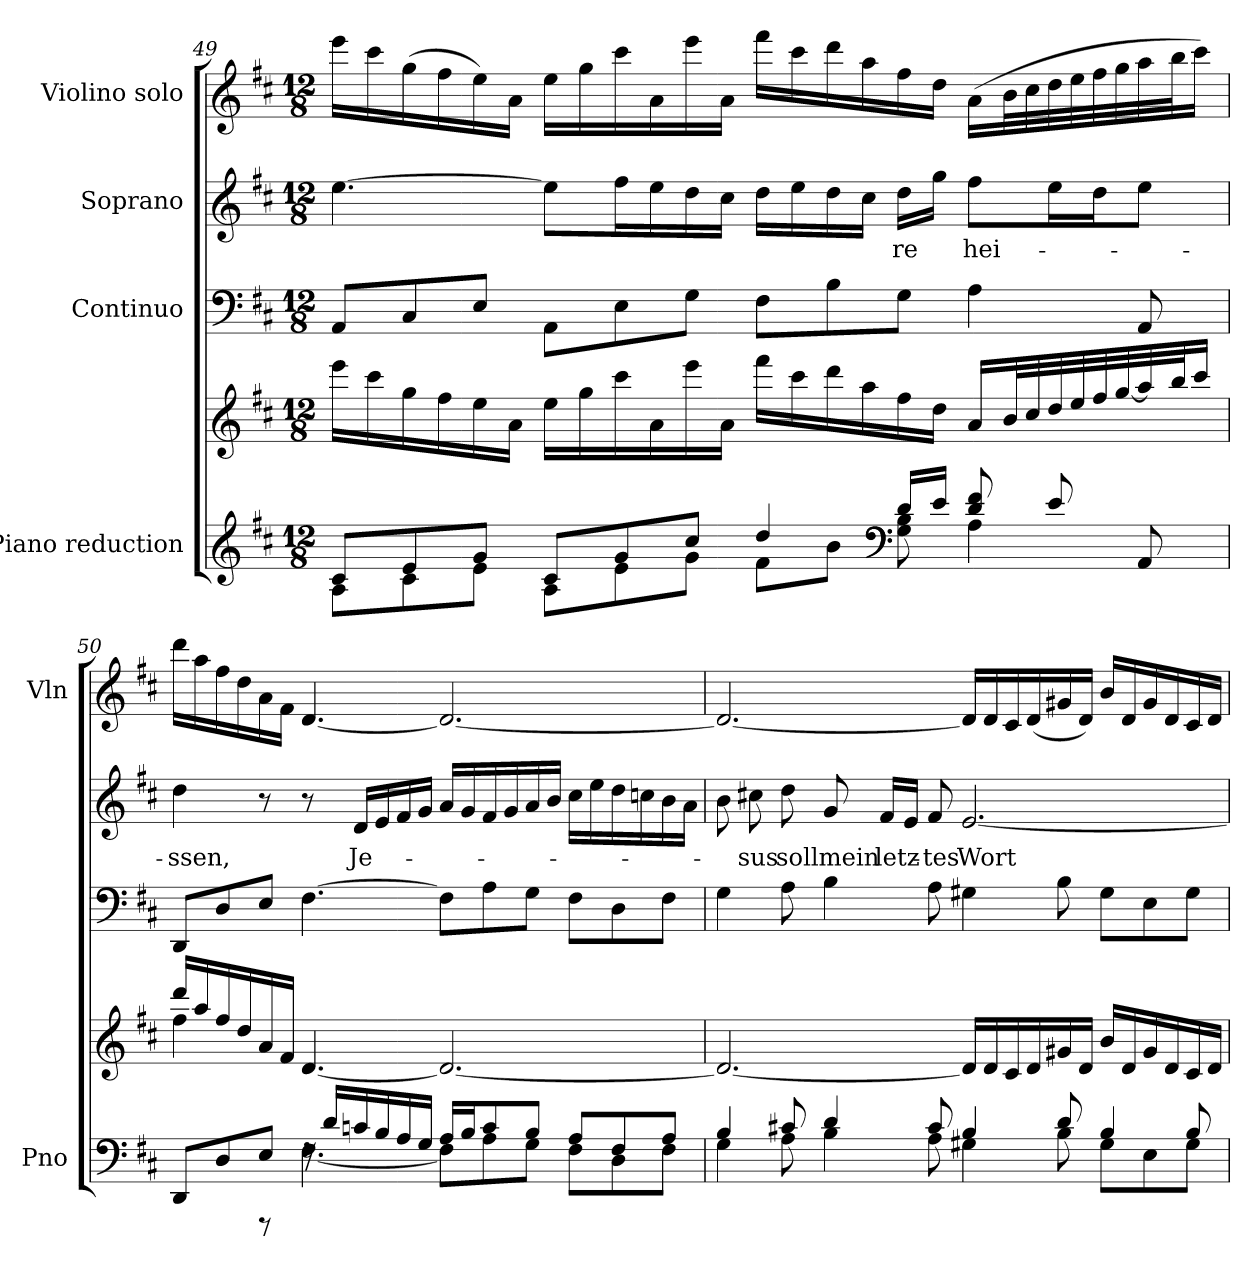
**kern	**kern	**kern	**kern	**text	**kern
*part4	*part4	*part3	*part2	*part2	*part1
*staff5	*staff4	*staff3	*staff2	*staff2	*staff1
*I"Piano reduction	*	*I"Continuo	*I"Soprano	*	*I"Violino solo
*I'Pno	*	*	*	*	*I'Vln
!!LO:PB:g=z
*clefG2	*clefG2	*clefF4	*clefG2	*	*clefG2
*k[f#c#]	*k[f#c#]	*k[f#c#]	*k[f#c#]	*	*k[f#c#]
*M12/8	*M12/8	*M12/8	*M12/8	*	*M12/8
=49	=49	=49	=49	=49	=49
*^	*^	*	*	*	*
8c#/L	8A\L	16eee\LL	4.ryy	8AA/L	[4.ee\	.	16eee\LL
.	.	16ccc#\	.	.	.	.	16ccc#\
8e/	8c#\	16gg\	.	8C#/	.	.	(>16gg\
.	.	16ff#\	.	.	.	.	16ff#\
8g/J	8e\J	16ee\	.	8E/J	.	.	16ee\)
.	.	16a\JJ	.	.	.	.	16a\JJ
*	*	*v	*v	*	*	*	*
8c#/L	8A\L	16ee\LL	8AA\L	8ee\L]	.	16ee\LL
.	.	16gg\	.	.	.	16gg\
8g/	8e\	16ccc#\	8E\	16ff#\L	.	16ccc#\
.	.	16a\	.	16ee\	.	16a\
8cc#/J	8g\J	16eee\	8G\J	16dd\	.	16eee\
.	.	16a\JJ	.	16cc#\JJ	.	16a\JJ
4dd/	8f#\L	16fff#\LL	8F#\L	16dd\LL	.	16fff#\LL
.	.	16ccc#\	.	16ee\	.	16ccc#\
.	8b\J	16ddd\	8B\	16dd\	.	16ddd\
.	.	16aa\	.	16cc#\JJ	.	16aa\
*clefF4	*	*	*	*	*	*
!	!	!	!	!	!LO:LY:b	!
16d/LL	8G\ 8B\	16ff#\	8G\J	16dd\LL	-re	16ff#\
16e/JJ	.	16dd\JJ	.	16gg\JJ	.	16dd\JJ
!	!	!	!	!	!LO:LY:b	!
8d/ 8f#/L	4A\	16a/LL	4A\	8ff#\L	hei-	(>16a\LL
.	.	32b/L	.	.	.	32b\L
.	.	32cc#/	.	.	.	32cc#\
8e/	.	32dd/	.	16ee\L	.	32dd\
.	.	32ee/	.	.	.	32ee\
.	.	32ff#/	.	16dd\J	.	32ff#\
.	.	[32gg/	.	.	.	32gg\
*	*	*^	*	*	*	*
8ryy	8AA/	32aa/	8ee\ 8gg\]J	8AA/	8ee\J	.	32aa\
.	.	32bb/J	.	.	.	.	32bb\J
.	.	16ccc#/JJ	.	.	.	.	16ccc#\JJ)
=50	=50	=50	=50	=50	=50	=50	=50
!	!	!	!	!	!	!LO:LY:b	!
4ryy	8DD/L	16ddd/LL	4ff#\	8DD/L	4dd\	-ssen,	16ddd\LL
.	.	16aa/	.	.	.	.	16aa\
.	8D/	16ff#/	.	8D/	.	.	16ff#\
.	.	16dd/	.	.	.	.	16dd\
8rFFF	8E/J	16a/	1ryy	8E/J	8r	.	16a\
.	.	16f#/JJ	.	.	.	.	16f#\JJ
16rF	[4.F#\	[4.d/	.	[4.F#\	8r	.	[4.d/
16d/LL	.	.	.	.	.	.	.
!	!	!	!	!	!	!LO:LY:b	!
16cn/	.	.	.	.	16d/LL	Je-	.
16B/	.	.	.	.	16e/	.	.
16A/	.	.	.	.	16f#/	.	.
16G/JJ	.	.	.	.	16g/JJ	.	.
16A/LL	8F#\L]	2.d/_	.	8F#\L]	16a/LL	.	2.d/_
16B/J	.	.	.	.	16g/	.	.
8c/	8A\	.	.	8A\	16f#/	.	.
.	.	.	.	.	16g/	.	.
8B/J	8G\J	.	.	8G\J	16a/	.	.
.	.	.	.	.	16b/JJ	.	.
8A/L	8F#\L	.	.	8F#\L	16cc#\LL	.	.
.	.	.	.	.	16ee\	.	.
8F#/	8D\	.	4ryy	8D\	16dd\	.	.
.	.	.	.	.	16ccn\	.	.
8A/J	8F#\J	.	.	8F#\J	16b\	.	.
.	.	.	.	.	16a\JJ	.	.
*	*	*v	*v	*	*	*	*
!!LO:LB:g=z
=51	=51	=51	=51	=51	=51	=51
4B/	4G\	2.d/_	4G\	8b\	.	2.d/_
!	!	!	!	!	!LO:LY:b	!
.	.	.	.	8cc#X\	-sus	.
!	!	!	!	!	!LO:LY:b	!
8c#X/	8A\	.	8A\	8dd\	soll	.
!	!	!	!	!	!LO:LY:b	!
4d/	4B\	.	4B\	8g/	mein	.
!	!	!	!	!	!LO:LY:b	!
.	.	.	.	16f#/LL	letz-	.
.	.	.	.	16e/JJ	.	.
!	!	!	!	!	!LO:LY:b	!
8c#/	8A\	.	8A\	8f#/	-tes	.
!	!	!	!	!	!LO:LY:b	!
4B/	4G#X\	16d/LL]	4G#X\	[2.e/	Wort	16d/LL]
.	.	16d/	.	.	.	16d/
.	.	16c#/	.	.	.	16c#/
.	.	16d/	.	.	.	(<16d/
8d/	8B\	16g#X/	8B\	.	.	16g#X/
.	.	16d/JJ	.	.	.	16d/JJ)
4B/	8G#\L	16b/LL	8G#\L	.	.	16b/LL
.	.	16d/	.	.	.	16d/
.	8E\	16g#/	8E\	.	.	16g#/
.	.	16d/	.	.	.	16d/
8B/	8G#\J	16c#/	8G#\J	.	.	16c#/
.	.	16d/JJ	.	.	.	16d/JJ
*v	*v	*	*	*	*	*
=	=	=	=	=	=
*-	*-	*-	*-	*-	*-
